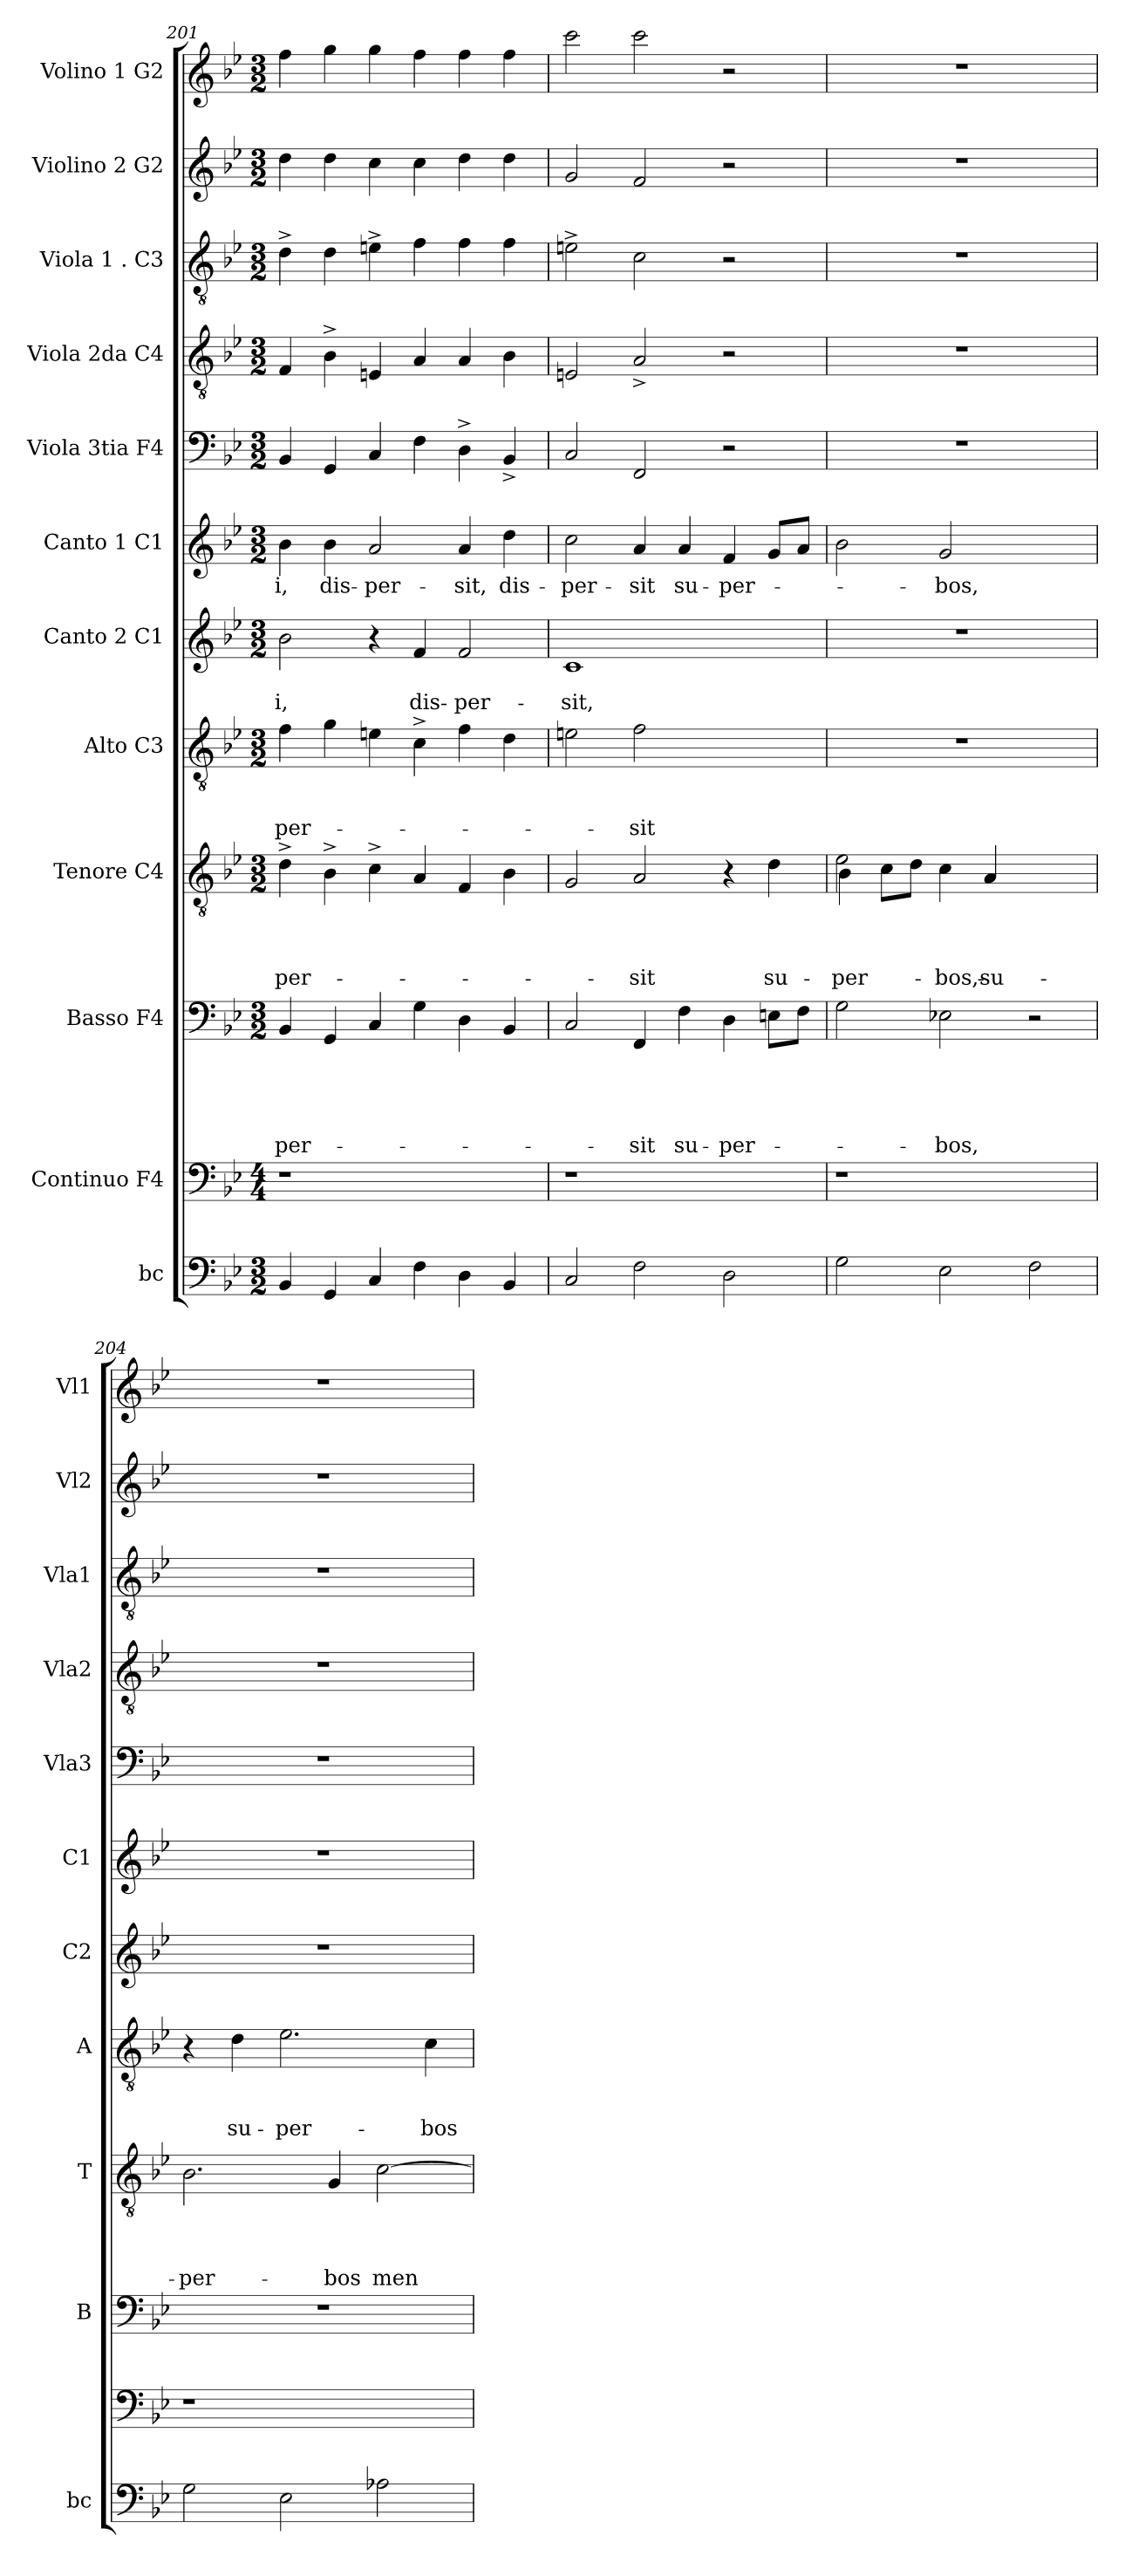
**kern	**kern	**kern	**text	**text	**text	**text	**text	**kern	**text	**text	**text	**text	**kern	**text	**text	**text	**kern	**text	**text	**kern	**text	**kern	**kern	**kern	**kern	**kern
*part12	*part11	*part10	*part10	*part10	*part10	*part10	*part10	*part9	*part9	*part9	*part9	*part9	*part8	*part8	*part8	*part8	*part7	*part7	*part7	*part6	*part6	*part5	*part4	*part3	*part2	*part1
*staff12	*staff11	*staff10	*staff10	*staff10	*staff10	*staff10	*staff10	*staff9	*staff9	*staff9	*staff9	*staff9	*staff8	*staff8	*staff8	*staff8	*staff7	*staff7	*staff7	*staff6	*staff6	*staff5	*staff4	*staff3	*staff2	*staff1
*I"bc	*I"Continuo F4	*I"Basso F4	*	*	*	*	*	*I"Tenore C4	*	*	*	*	*I"Alto C3	*	*	*	*I"Canto 2 C1	*	*	*I"Canto 1 C1	*	*I"Viola 3tia F4	*I"Viola 2da C4	*I"Viola 1 . C3	*I"Violino 2 G2	*I"Volino 1 G2
*I'bc	*	*I'B	*	*	*	*	*	*I'T	*	*	*	*	*I'A	*	*	*	*I'C2	*	*	*I'C1	*	*I'Vla3	*I'Vla2	*I'Vla1	*I'Vl2	*I'Vl1
*clefF4	*clefF4	*clefF4	*	*	*	*	*	*clefGv2	*	*	*	*	*clefGv2	*	*	*	*clefG2	*	*	*clefG2	*	*clefF4	*clefGv2	*clefGv2	*clefG2	*clefG2
*k[b-e-]	*k[b-e-]	*k[b-e-]	*	*	*	*	*	*k[b-e-]	*	*	*	*	*k[b-e-]	*	*	*	*k[b-e-]	*	*	*k[b-e-]	*	*k[b-e-]	*k[b-e-]	*k[b-e-]	*k[b-e-]	*k[b-e-]
*B-:	*B-:	*B-:	*	*	*	*	*	*B-:	*	*	*	*	*B-:	*	*	*	*B-:	*	*	*B-:	*	*B-:	*B-:	*B-:	*B-:	*B-:
*M3/2	*M4/4	*M3/2	*	*	*	*	*	*M3/2	*	*	*	*	*M3/2	*	*	*	*M3/2	*	*	*M3/2	*	*M3/2	*M3/2	*M3/2	*M3/2	*M3/2
=201	=201	=201	=201	=201	=201	=201	=201	=201	=201	=201	=201	=201	=201	=201	=201	=201	=201	=201	=201	=201	=201	=201	=201	=201	=201	=201
!	!	!	!	!	!	!	!LO:LY:b	!	!	!	!	!LO:LY:b	!	!	!	!LO:LY:b	!	!	!LO:LY:b	!	!LO:LY:b	!	!	!	!	!
4BB-/	1r	4BB-/	.	.	.	.	-per-	4d^>\	.	.	.	-per-	4f\	.	.	-per-	2b-\	.	-i,	4b-\	i,	4BB-/	4F/	4d^>\	4dd\	4ff\
!	!	!	!	!	!	!	!	!	!	!	!	!	!	!	!	!	!	!	!	!	!LO:LY:b	!	!	!	!	!
4GG/	.	4GG/	.	.	.	.	.	4B-^>\	.	.	.	.	4g\	.	.	.	.	.	.	4b-\	dis-	4GG/	4B-^>\	4d\	4dd\	4gg\
!	!	!	!	!	!	!	!	!	!	!	!	!	!	!	!	!	!	!	!	!	!LO:LY:b:rj	!	!	!	!	!
4C/	.	4C/	.	.	.	.	.	4c^>\	.	.	.	.	4en\	.	.	.	4r	.	.	2a/	-per-	4C/	4En/	4en^>\	4cc\	4gg\
!	!	!	!	!	!	!	!	!	!	!	!	!	!	!	!	!	!	!	!LO:LY:b	!	!	!	!	!	!	!
4F\	.	4G\	.	.	.	.	.	4A/	.	.	.	.	4c^>\	.	.	.	4f/	.	dis-	.	.	4F\	4A/	4f\	4cc\	4ff\
!	!	!	!	!	!	!	!	!	!	!	!	!	!	!	!	!	!	!	!LO:LY:b:rj	!	!LO:LY:b	!	!	!	!	!
4D\	2ryy	4D\	.	.	.	.	.	4F/	.	.	.	.	4f\	.	.	.	2f/	.	-per-	4a/	-sit,	4D^>\	4A/	4f\	4dd\	4ff\
!	!	!	!	!	!	!	!	!	!	!	!	!	!	!	!	!	!	!	!	!	!LO:LY:b	!	!	!	!	!
4BB-/	.	4BB-/	.	.	.	.	.	4B-\	.	.	.	.	4d\	.	.	.	.	.	.	4dd\	dis-	4BB-^</	4B-\	4f\	4dd\	4ff\
=202	=202	=202	=202	=202	=202	=202	=202	=202	=202	=202	=202	=202	=202	=202	=202	=202	=202	=202	=202	=202	=202	=202	=202	=202	=202	=202
!	!	!	!	!	!	!	!	!	!	!	!	!	!	!	!	!	!	!	!LO:LY:b	!	!LO:LY:b	!	!	!	!	!
2C/	1r	2C/	.	.	.	.	.	2G/	.	.	.	.	2en\	.	.	.	1c	.	-sit,	2cc\	-per-	2C/	2En/	2en^>\	2g/	2ccc\
!	!	!	!	!	!	!	!LO:LY:b	!	!	!	!	!LO:LY:b	!	!	!	!LO:LY:b	!	!	!	!	!LO:LY:b	!	!	!	!	!
2F\	.	4FF/	.	.	.	.	-sit	2A/	.	.	.	-sit	2f\	.	.	-sit	.	.	.	4a/	-sit	2FF/	2A^</	2c\	2f/	2ccc\
!	!	!	!	!	!	!	!LO:LY:b	!	!	!	!	!	!	!	!	!	!	!	!	!	!LO:LY:b	!	!	!	!	!
.	.	4F\	.	.	.	.	su-	.	.	.	.	.	.	.	.	.	.	.	.	4a/	su-	.	.	.	.	.
!	!	!	!	!	!	!	!LO:LY:b	!	!	!	!	!	!	!	!	!	!	!	!	!	!LO:LY:b	!	!	!	!	!
2D\	2ryy	4D\	.	.	.	.	-per-	4r	.	.	.	.	2ryy	.	.	.	2ryy	.	.	4f/	-per-	2r	2r	2r	2r	2r
!	!	!	!	!	!	!	!	!	!	!	!	!LO:LY:b	!	!	!	!	!	!	!	!	!	!	!	!	!	!
.	.	8En\L	.	.	.	.	.	4d\	.	.	.	su-	.	.	.	.	.	.	.	8g/L	.	.	.	.	.	.
.	.	8F\J	.	.	.	.	.	.	.	.	.	.	.	.	.	.	.	.	.	8a/J	.	.	.	.	.	.
=203	=203	=203	=203	=203	=203	=203	=203	=203	=203	=203	=203	=203	=203	=203	=203	=203	=203	=203	=203	=203	=203	=203	=203	=203	=203	=203
*	*	*	*	*	*	*	*	*^	*	*	*	*	*	*	*	*	*	*	*	*	*	*	*	*	*	*
!	!	!	!	!	!	!	!	!	!	!	!	!	!LO:LY:b	!LO:N:vis=1	!	!	!	!LO:N:vis=1	!	!	!	!	!LO:N:vis=1	!LO:N:vis=1	!LO:N:vis=1	!LO:N:vis=1	!LO:N:vis=1
2G\	1r	2G\	.	.	.	.	.	2e-\	4B-\	.	.	.	-per-	1.r	.	.	.	1.r	.	.	2b-\	.	1.r	1.r	1.r	1.r	1.r
.	.	.	.	.	.	.	.	.	8c\L	.	.	.	.	.	.	.	.	.	.	.	.	.	.	.	.	.	.
.	.	.	.	.	.	.	.	.	8d\J	.	.	.	.	.	.	.	.	.	.	.	.	.	.	.	.	.	.
!	!	!	!	!	!	!	!LO:LY:b	!	!	!	!	!	!LO:LY:b	!	!	!	!	!	!	!	!	!LO:LY:b	!	!	!	!	!
2E-\	.	2E-X\	.	.	.	.	-bos,	2ryy	4c\	.	.	.	-bos,	.	.	.	.	.	.	.	2g/	-bos,	.	.	.	.	.
!	!	!	!	!	!	!	!	!	!	!	!	!	!LO:LY:b	!	!	!	!	!	!	!	!	!	!	!	!	!	!
.	.	.	.	.	.	.	.	.	4A/	.	.	.	su-	.	.	.	.	.	.	.	.	.	.	.	.	.	.
2F\	2ryy	2r	.	.	.	.	.	2ryy	2ryy	.	.	.	.	.	.	.	.	.	.	.	2ryy	.	.	.	.	.	.
=204	=204	=204	=204	=204	=204	=204	=204	=204	=204	=204	=204	=204	=204	=204	=204	=204	=204	=204	=204	=204	=204	=204	=204	=204	=204	=204	=204
!	!	!LO:N:vis=1	!	!	!	!	!	!	!	!	!	!	!LO:LY:b	!	!	!	!	!LO:N:vis=1	!	!	!LO:N:vis=1	!	!LO:N:vis=1	!LO:N:vis=1	!LO:N:vis=1	!LO:N:vis=1	!LO:N:vis=1
*	*	*	*	*	*	*	*	*v	*v	*	*	*	*	*	*	*	*	*	*	*	*	*	*	*	*	*	*
2G\	1r	1.r	.	.	.	.	.	2.B-\	.	.	.	-per-	4r	.	.	.	1.r	.	.	1.r	.	1.r	1.r	1.r	1.r	1.r
!	!	!	!	!	!	!	!	!	!	!	!	!	!	!	!	!LO:LY:b	!	!	!	!	!	!	!	!	!	!
.	.	.	.	.	.	.	.	.	.	.	.	.	4d\	.	.	su-	.	.	.	.	.	.	.	.	.	.
!	!	!	!	!	!	!	!	!	!	!	!	!	!	!	!	!LO:LY:b:rj	!	!	!	!	!	!	!	!	!	!
2E-\	.	.	.	.	.	.	.	.	.	.	.	.	2.e-\	.	.	-per-	.	.	.	.	.	.	.	.	.	.
!	!	!	!	!	!	!	!	!	!	!	!	!LO:LY:b	!	!	!	!	!	!	!	!	!	!	!	!	!	!
.	.	.	.	.	.	.	.	4G/	.	.	.	-bos	.	.	.	.	.	.	.	.	.	.	.	.	.	.
!	!	!	!	!	!	!	!	!	!	!	!	!LO:LY:b	!	!	!	!	!	!	!	!	!	!	!	!	!	!
2A-X\	2ryy	.	.	.	.	.	.	[<2c\	.	.	.	men-	.	.	.	.	.	.	.	.	.	.	.	.	.	.
!	!	!	!	!	!	!	!	!	!	!	!	!	!	!	!	!LO:LY:b	!	!	!	!	!	!	!	!	!	!
.	.	.	.	.	.	.	.	.	.	.	.	.	4c\	.	.	-bos	.	.	.	.	.	.	.	.	.	.
=	=	=	=	=	=	=	=	=	=	=	=	=	=	=	=	=	=	=	=	=	=	=	=	=	=	=
*-	*-	*-	*-	*-	*-	*-	*-	*-	*-	*-	*-	*-	*-	*-	*-	*-	*-	*-	*-	*-	*-	*-	*-	*-	*-	*-
